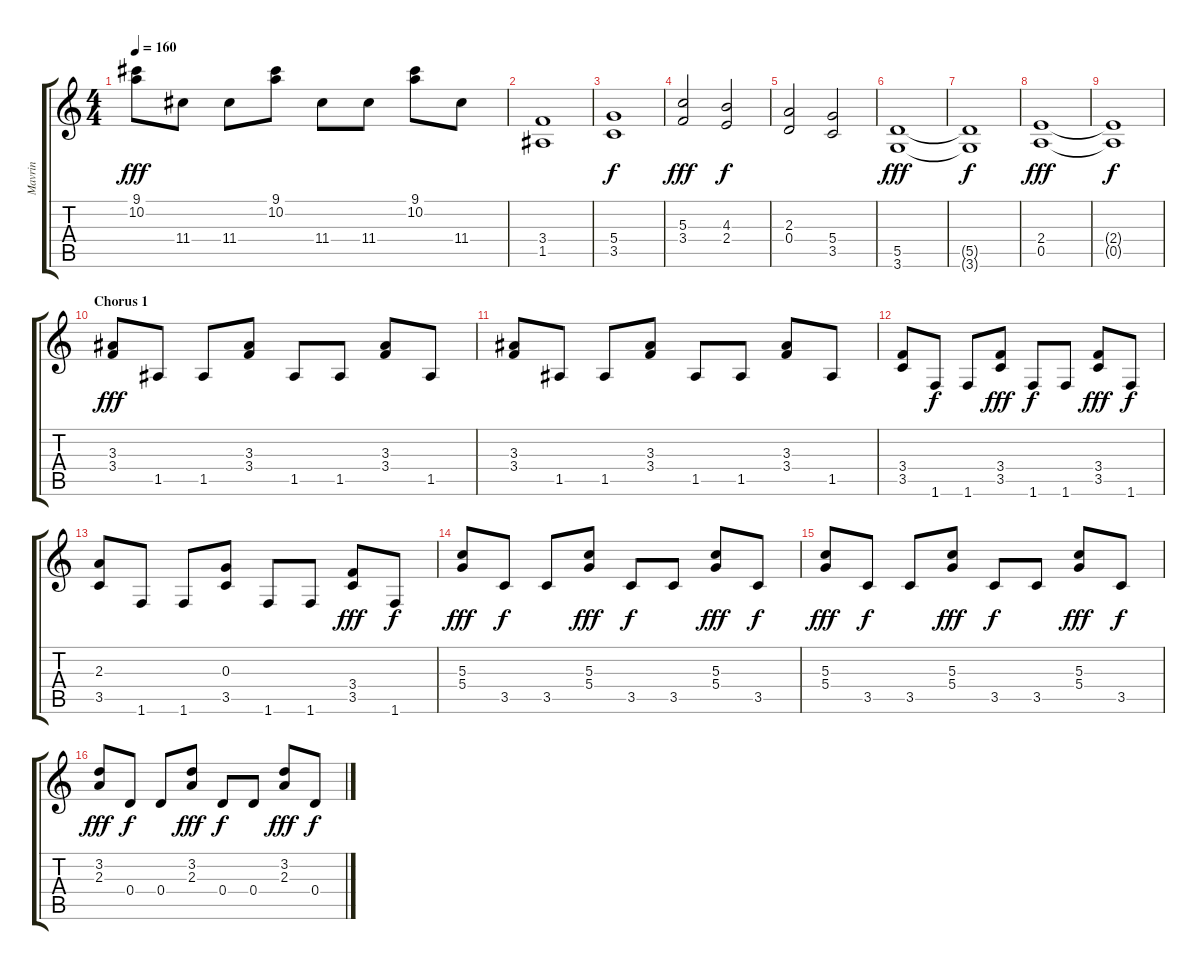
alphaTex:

\track ("Mavrin" "Mavrin") {instrument overdrivenguitar}
\staff {score tabs}
\tuning (E4 B3 G3 D3 A2 E2) {hide}
\ts (4 4)
\tempo 160
\clef g2
\ks c
(9.1 10.2).8{dy fff} 11.4.8 11.4.8 (9.1 10.2).8 11.4.8 11.4.8 (9.1 10.2).8 11.4.8 |
(3.4 1.5).1 |
(5.4 3.5).1{dy f} |
(5.3 3.4).2{dy fff} (4.3 2.4).2{dy f} |
(2.3 0.4).2 (5.4 3.5).2 |
(5.5 3.6).1{dy fff} |
(5.5{t} 3.6{t}).1{dy f} |
(2.4 0.5).1{dy fff} |
(2.4{t} 0.5{t}).1{dy f} |
\section ("" "Chorus 1")
(3.3 3.4).8{dy fff} 1.5.8 1.5.8 (3.3 3.4).8 1.5.8 1.5.8 (3.3 3.4).8 1.5.8 |
(3.3 3.4).8 1.5.8 1.5.8 (3.3 3.4).8 1.5.8 1.5.8 (3.3 3.4).8 1.5.8 |
(3.4 3.5).8 1.6.8{dy f} 1.6.8 (3.4 3.5).8{dy fff} 1.6.8{dy f} 1.6.8 (3.4 3.5).8{dy fff} 1.6.8{dy f} |
(2.3 3.5).8 1.6.8 1.6.8 (0.3 3.5).8 1.6.8 1.6.8 (3.4 3.5).8{dy fff} 1.6.8{dy f} |
(5.3 5.4).8{dy fff} 3.5.8{dy f} 3.5.8 (5.3 5.4).8{dy fff} 3.5.8{dy f} 3.5.8 (5.3 5.4).8{dy fff} 3.5.8{dy f} |
(5.3 5.4).8{dy fff} 3.5.8{dy f} 3.5.8 (5.3 5.4).8{dy fff} 3.5.8{dy f} 3.5.8 (5.3 5.4).8{dy fff} 3.5.8{dy f} |
(3.2 2.3).8{dy fff} 0.4.8{dy f} 0.4.8 (3.2 2.3).8{dy fff} 0.4.8{dy f} 0.4.8 (3.2 2.3).8{dy fff} 0.4.8{dy f}
